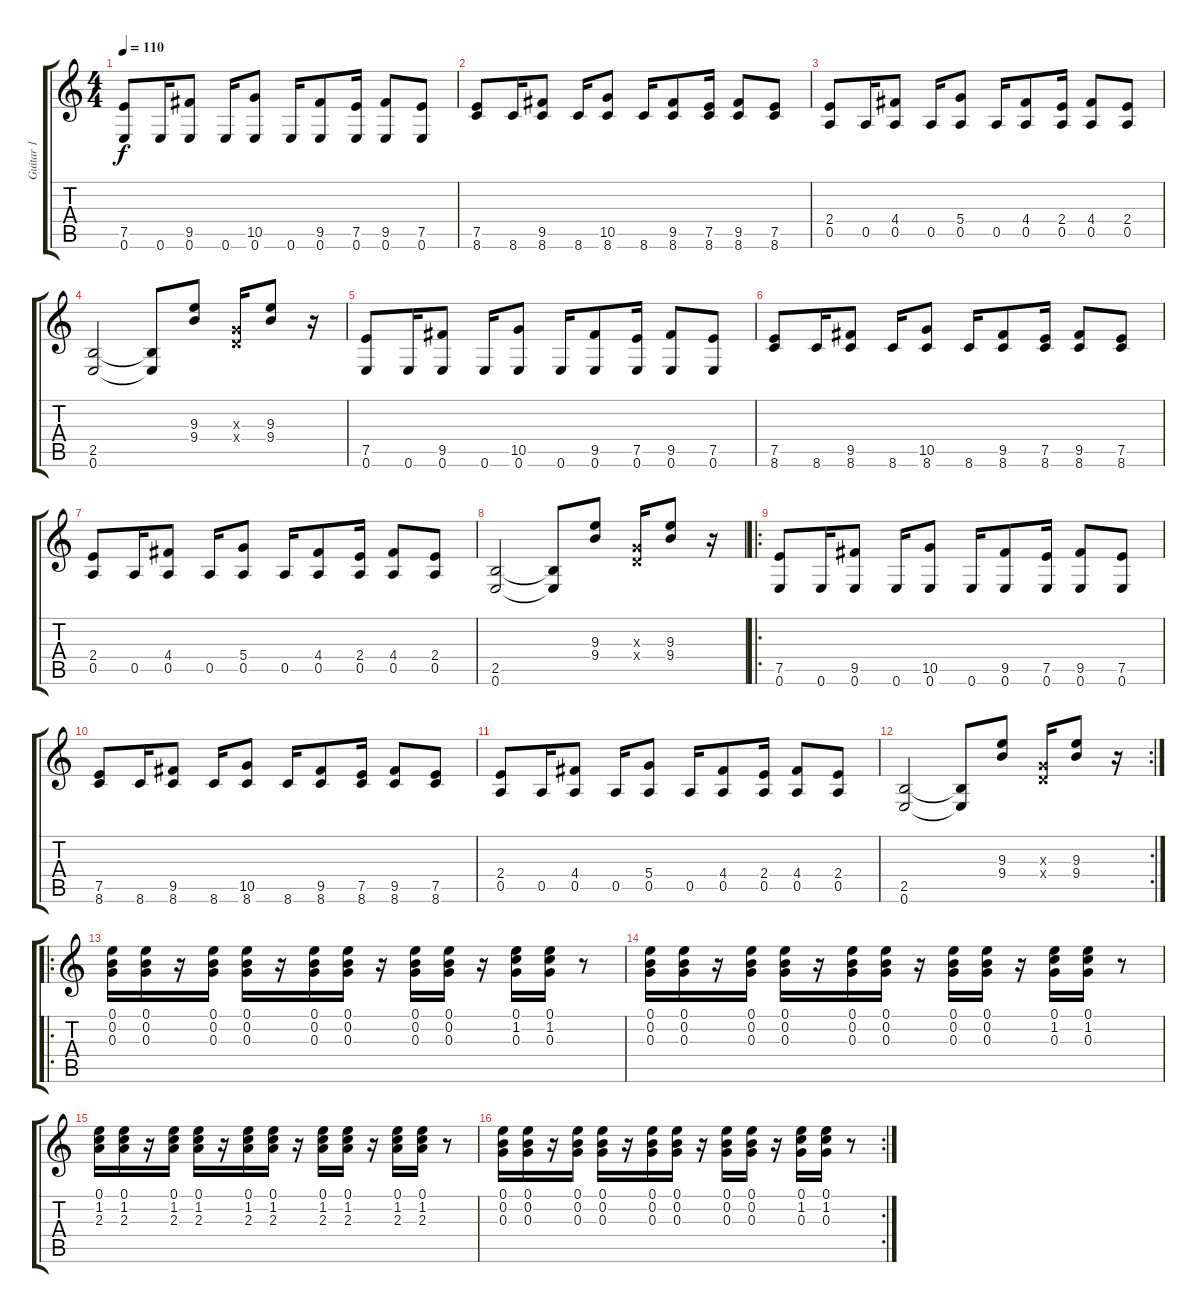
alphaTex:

\track ("Guitar 1" "Guitar 1") {instrument overdrivenguitar}
\staff {score tabs}
\tuning (E4 B3 G3 D3 A2 E2) {hide}
\ts (4 4)
\tempo 110
\clef g2
\ks c
(7.5 0.6).8{dy f instrument overdrivenguitar} 0.6.16 (9.5 0.6).8 0.6.16 (10.5 0.6).8 0.6.16 (9.5 0.6).8 (7.5 0.6).16 (9.5 0.6).8 (7.5 0.6).8 |
(7.5 8.6).8 8.6.16 (9.5 8.6).8 8.6.16 (10.5 8.6).8 8.6.16 (9.5 8.6).8 (7.5 8.6).16 (9.5 8.6).8 (7.5 8.6).8 |
(2.4 0.5).8 0.5.16 (4.4 0.5).8 0.5.16 (5.4 0.5).8 0.5.16 (4.4 0.5).8 (2.4 0.5).16 (4.4 0.5).8 (2.4 0.5).8 |
(2.5 0.6).2 (2.5{t} 0.6{t}).8 (9.3 9.4).8 (0.3{x} 0.4{x}).16 (9.3 9.4).8 r.16 |
(7.5 0.6).8 0.6.16 (9.5 0.6).8 0.6.16 (10.5 0.6).8 0.6.16 (9.5 0.6).8 (7.5 0.6).16 (9.5 0.6).8 (7.5 0.6).8 |
(7.5 8.6).8 8.6.16 (9.5 8.6).8 8.6.16 (10.5 8.6).8 8.6.16 (9.5 8.6).8 (7.5 8.6).16 (9.5 8.6).8 (7.5 8.6).8 |
(2.4 0.5).8 0.5.16 (4.4 0.5).8 0.5.16 (5.4 0.5).8 0.5.16 (4.4 0.5).8 (2.4 0.5).16 (4.4 0.5).8 (2.4 0.5).8 |
(2.5 0.6).2 (2.5{t} 0.6{t}).8 (9.3 9.4).8 (0.3{x} 0.4{x}).16 (9.3 9.4).8 r.16 |
\ro
(7.5 0.6).8 0.6.16 (9.5 0.6).8 0.6.16 (10.5 0.6).8 0.6.16 (9.5 0.6).8 (7.5 0.6).16 (9.5 0.6).8 (7.5 0.6).8 |
(7.5 8.6).8 8.6.16 (9.5 8.6).8 8.6.16 (10.5 8.6).8 8.6.16 (9.5 8.6).8 (7.5 8.6).16 (9.5 8.6).8 (7.5 8.6).8 |
(2.4 0.5).8 0.5.16 (4.4 0.5).8 0.5.16 (5.4 0.5).8 0.5.16 (4.4 0.5).8 (2.4 0.5).16 (4.4 0.5).8 (2.4 0.5).8 |
\rc 2
(2.5 0.6).2 (2.5{t} 0.6{t}).8 (9.3 9.4).8 (0.3{x} 0.4{x}).16 (9.3 9.4).8 r.16 |
\ro
(0.1 0.2 0.3).16{volume 7 instrument electricguitarclean} (0.1 0.2 0.3).16 r.16 (0.1 0.2 0.3).16 (0.1 0.2 0.3).16 r.16 (0.1 0.2 0.3).16 (0.1 0.2 0.3).16 r.16 (0.1 0.2 0.3).16 (0.1 0.2 0.3).16 r.16 (0.1 1.2 0.3).16 (0.1 1.2 0.3).16 r.8 |
(0.1 0.2 0.3).16 (0.1 0.2 0.3).16 r.16 (0.1 0.2 0.3).16 (0.1 0.2 0.3).16 r.16 (0.1 0.2 0.3).16 (0.1 0.2 0.3).16 r.16 (0.1 0.2 0.3).16 (0.1 0.2 0.3).16 r.16 (0.1 1.2 0.3).16 (0.1 1.2 0.3).16 r.8 |
(0.1 1.2 2.3).16 (0.1 1.2 2.3).16 r.16 (0.1 1.2 2.3).16 (0.1 1.2 2.3).16 r.16 (0.1 1.2 2.3).16 (0.1 1.2 2.3).16 r.16 (0.1 1.2 2.3).16 (0.1 1.2 2.3).16 r.16 (0.1 1.2 2.3).16 (0.1 1.2 2.3).16 r.8 |
\rc 2
(0.1 0.2 0.3).16 (0.1 0.2 0.3).16 r.16 (0.1 0.2 0.3).16 (0.1 0.2 0.3).16 r.16 (0.1 0.2 0.3).16 (0.1 0.2 0.3).16 r.16 (0.1 0.2 0.3).16 (0.1 0.2 0.3).16 r.16 (0.1 1.2 0.3).16 (0.1 1.2 0.3).16 r.8
